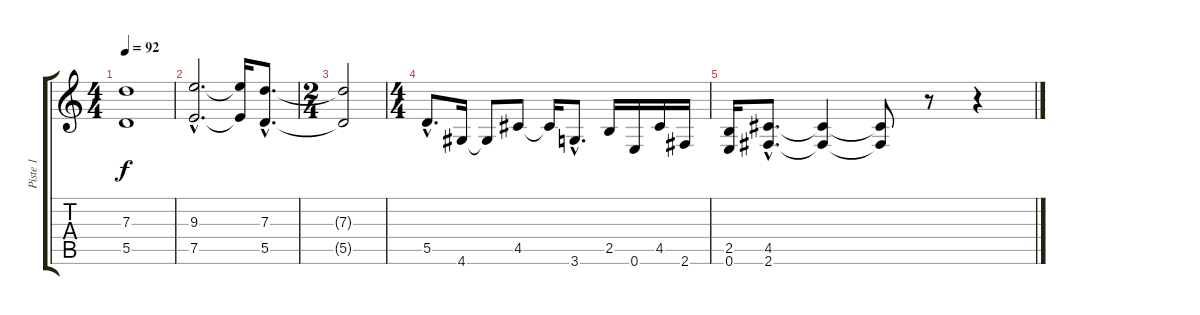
\track ("Piste 1" "Piste 1") {instrument distortionguitar}
\staff {score tabs}
\tuning (E4 B3 G3 D3 A2 E2) {hide}
\ts (4 4)
\tempo 92
\clef g2
\ks c
(7.3 5.5).1{dy f} |
(9.3{hac} 7.5{hac}).2{d} (9.3{t} 7.5{t}).16 (7.3{hac} 5.5{hac}).8{d} |
\ts (2 4)
(7.3{t} 5.5{t}).2 |
\ts (4 4)
5.5{hac}.8{d} 4.6.16 4.6{t}.8 4.5.8 4.5{t}.16 3.6{hac}.8{d} 2.5.16 0.6.16 4.5.16 2.6.16 |
(2.5 0.6).16 (4.5{hac} 2.6{hac}).8{d} (4.5{t} 2.6{t}).4 (4.5{t} 2.6{t}).8 r.8 r.4
